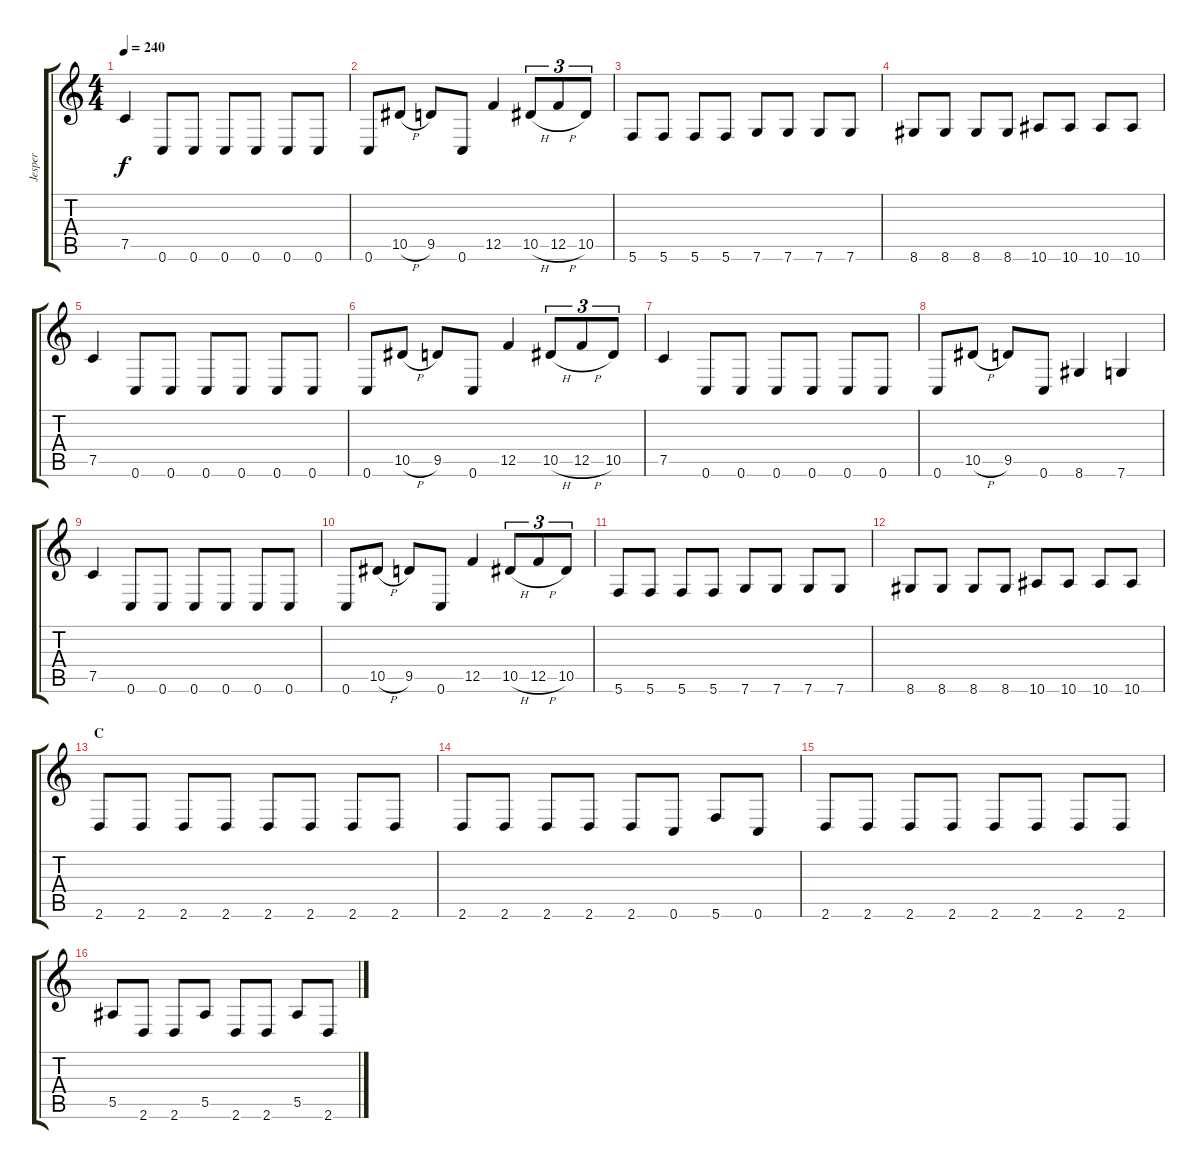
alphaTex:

\track ("Jesper" "Jesper") {instrument distortionguitar}
\staff {score tabs}
\tuning (C4 G3 Eb3 Bb2 F2 C2) {hide}
\ts (4 4)
\tempo 240
\clef g2
\ks c
7.5.4{dy f} 0.6.8 0.6.8 0.6.8 0.6.8 0.6.8 0.6.8 |
0.6.8 10.5{h}.8 9.5.8 0.6.8 12.5.4 10.5{h}.8{tu (3 2)} 12.5{h}.8{tu (3 2)} 10.5.8{tu (3 2)} |
5.6.8 5.6.8 5.6.8 5.6.8 7.6.8 7.6.8 7.6.8 7.6.8 |
8.6.8 8.6.8 8.6.8 8.6.8 10.6.8 10.6.8 10.6.8 10.6.8 |
7.5.4 0.6.8 0.6.8 0.6.8 0.6.8 0.6.8 0.6.8 |
0.6.8 10.5{h}.8 9.5.8 0.6.8 12.5.4 10.5{h}.8{tu (3 2)} 12.5{h}.8{tu (3 2)} 10.5.8{tu (3 2)} |
7.5.4 0.6.8 0.6.8 0.6.8 0.6.8 0.6.8 0.6.8 |
0.6.8 10.5{h}.8 9.5.8 0.6.8 8.6.4 7.6.4 |
7.5.4 0.6.8 0.6.8 0.6.8 0.6.8 0.6.8 0.6.8 |
0.6.8 10.5{h}.8 9.5.8 0.6.8 12.5.4 10.5{h}.8{tu (3 2)} 12.5{h}.8{tu (3 2)} 10.5.8{tu (3 2)} |
5.6.8 5.6.8 5.6.8 5.6.8 7.6.8 7.6.8 7.6.8 7.6.8 |
8.6.8 8.6.8 8.6.8 8.6.8 10.6.8 10.6.8 10.6.8 10.6.8 |
\section ("" "C")
2.6.8 2.6.8 2.6.8 2.6.8 2.6.8 2.6.8 2.6.8 2.6.8 |
2.6.8 2.6.8 2.6.8 2.6.8 2.6.8 0.6.8 5.6.8 0.6.8 |
2.6.8 2.6.8 2.6.8 2.6.8 2.6.8 2.6.8 2.6.8 2.6.8 |
5.5.8 2.6.8 2.6.8 5.5.8 2.6.8 2.6.8 5.5.8 2.6.8
